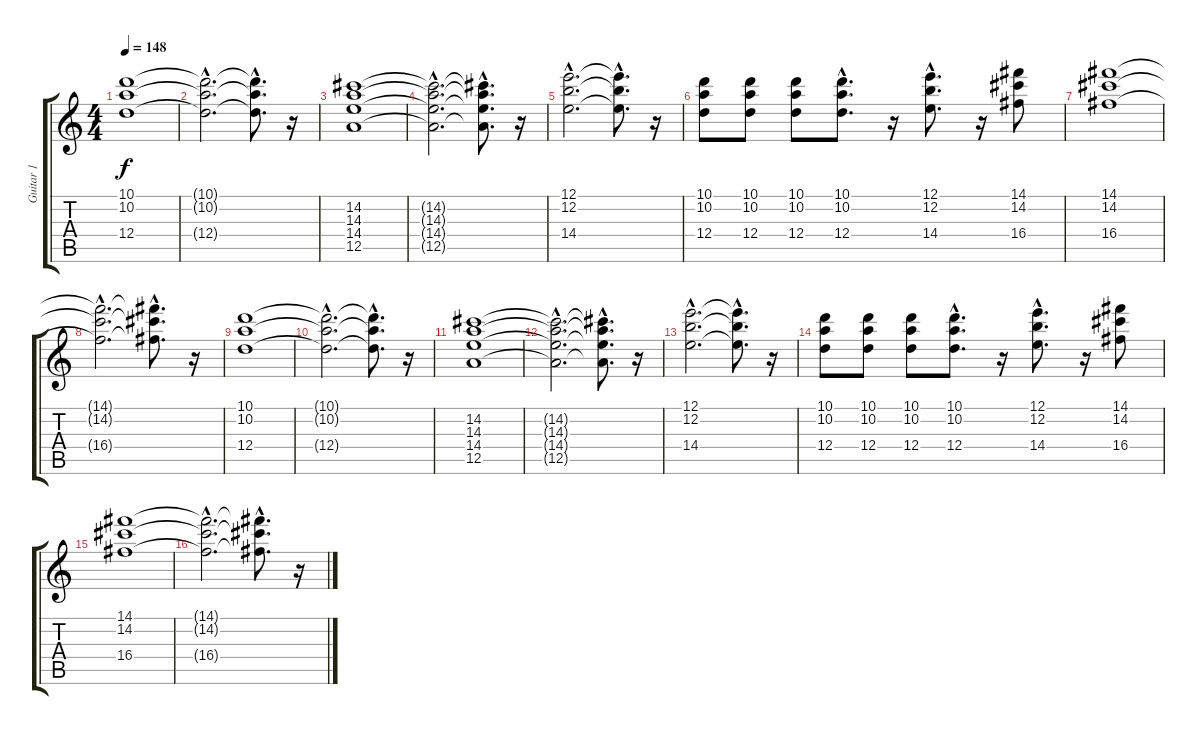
\track ("Guitar 1" "Guitar 1") {instrument overdrivenguitar}
\staff {score tabs}
\tuning (E4 B3 G3 D3 A2 E2) {hide}
\ts (4 4)
\tempo 148
\clef g2
\ks c
(10.1 10.2 12.4).1{dy f} |
(10.1{hac t} 10.2{hac t} 12.4{hac t}).2{d} (10.1{hac t} 10.2{hac t} 12.4{hac t}).8{d} r.16 |
(14.2 14.3 14.4 12.5).1 |
(14.2{hac t} 14.3{hac t} 14.4{hac t} 12.5{hac t}).2{d} (14.2{hac t} 14.3{hac t} 14.4{hac t} 12.5{hac t}).8{d} r.16 |
(12.1{hac} 12.2{hac} 14.4{hac}).2{d} (12.1{hac t} 12.2{hac t} 14.4{hac t}).8{d} r.16 |
(10.1 10.2 12.4).8 (10.1 10.2 12.4).8 (10.1 10.2 12.4).8 (10.1{hac} 10.2{hac} 12.4{hac}).8{d} r.16 (12.1{hac} 12.2{hac} 14.4{hac}).8{d} r.16 (14.1 14.2 16.4).8 |
(14.1 14.2 16.4).1 |
(14.1{hac t} 14.2{hac t} 16.4{hac t}).2{d} (14.1{hac t} 14.2{hac t} 16.4{hac t}).8{d} r.16 |
(10.1 10.2 12.4).1 |
(10.1{hac t} 10.2{hac t} 12.4{hac t}).2{d} (10.1{hac t} 10.2{hac t} 12.4{hac t}).8{d} r.16 |
(14.2 14.3 14.4 12.5).1 |
(14.2{hac t} 14.3{hac t} 14.4{hac t} 12.5{hac t}).2{d} (14.2{hac t} 14.3{hac t} 14.4{hac t} 12.5{hac t}).8{d} r.16 |
(12.1{hac} 12.2{hac} 14.4{hac}).2{d} (12.1{hac t} 12.2{hac t} 14.4{hac t}).8{d} r.16 |
(10.1 10.2 12.4).8 (10.1 10.2 12.4).8 (10.1 10.2 12.4).8 (10.1{hac} 10.2{hac} 12.4{hac}).8{d} r.16 (12.1{hac} 12.2{hac} 14.4{hac}).8{d} r.16 (14.1 14.2 16.4).8 |
(14.1 14.2 16.4).1 |
(14.1{hac t} 14.2{hac t} 16.4{hac t}).2{d} (14.1{hac t} 14.2{hac t} 16.4{hac t}).8{d} r.16
